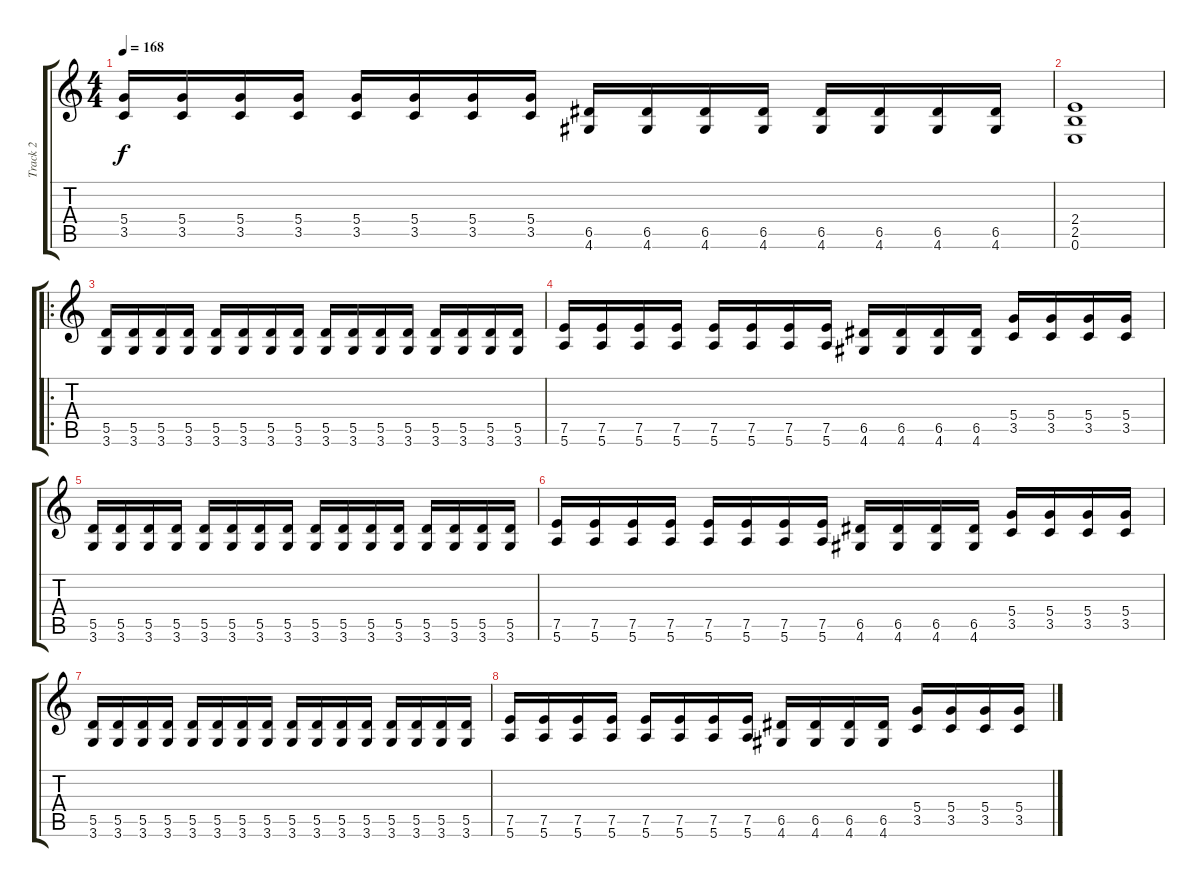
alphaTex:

\track ("Track 2" "Track 2") {instrument distortionguitar}
\staff {score tabs}
\tuning (E4 B3 G3 D3 A2 E2) {hide}
\ts (4 4)
\tempo 168
\clef g2
\ks c
(5.4 3.5).16{dy f} (5.4 3.5).16 (5.4 3.5).16 (5.4 3.5).16 (5.4 3.5).16 (5.4 3.5).16 (5.4 3.5).16 (5.4 3.5).16 (6.5 4.6).16 (6.5 4.6).16 (6.5 4.6).16 (6.5 4.6).16 (6.5 4.6).16 (6.5 4.6).16 (6.5 4.6).16 (6.5 4.6).16 |
(2.4 2.5 0.6).1 |
\ro
(5.5 3.6).16 (5.5 3.6).16 (5.5 3.6).16 (5.5 3.6).16 (5.5 3.6).16 (5.5 3.6).16 (5.5 3.6).16 (5.5 3.6).16 (5.5 3.6).16 (5.5 3.6).16 (5.5 3.6).16 (5.5 3.6).16 (5.5 3.6).16 (5.5 3.6).16 (5.5 3.6).16 (5.5 3.6).16 |
(7.5 5.6).16 (7.5 5.6).16 (7.5 5.6).16 (7.5 5.6).16 (7.5 5.6).16 (7.5 5.6).16 (7.5 5.6).16 (7.5 5.6).16 (6.5 4.6).16 (6.5 4.6).16 (6.5 4.6).16 (6.5 4.6).16 (5.4 3.5).16 (5.4 3.5).16 (5.4 3.5).16 (5.4 3.5).16 |
(5.5 3.6).16 (5.5 3.6).16 (5.5 3.6).16 (5.5 3.6).16 (5.5 3.6).16 (5.5 3.6).16 (5.5 3.6).16 (5.5 3.6).16 (5.5 3.6).16 (5.5 3.6).16 (5.5 3.6).16 (5.5 3.6).16 (5.5 3.6).16 (5.5 3.6).16 (5.5 3.6).16 (5.5 3.6).16 |
(7.5 5.6).16 (7.5 5.6).16 (7.5 5.6).16 (7.5 5.6).16 (7.5 5.6).16 (7.5 5.6).16 (7.5 5.6).16 (7.5 5.6).16 (6.5 4.6).16 (6.5 4.6).16 (6.5 4.6).16 (6.5 4.6).16 (5.4 3.5).16 (5.4 3.5).16 (5.4 3.5).16 (5.4 3.5).16 |
(5.5 3.6).16 (5.5 3.6).16 (5.5 3.6).16 (5.5 3.6).16 (5.5 3.6).16 (5.5 3.6).16 (5.5 3.6).16 (5.5 3.6).16 (5.5 3.6).16 (5.5 3.6).16 (5.5 3.6).16 (5.5 3.6).16 (5.5 3.6).16 (5.5 3.6).16 (5.5 3.6).16 (5.5 3.6).16 |
(7.5 5.6).16 (7.5 5.6).16 (7.5 5.6).16 (7.5 5.6).16 (7.5 5.6).16 (7.5 5.6).16 (7.5 5.6).16 (7.5 5.6).16 (6.5 4.6).16 (6.5 4.6).16 (6.5 4.6).16 (6.5 4.6).16 (5.4 3.5).16 (5.4 3.5).16 (5.4 3.5).16 (5.4 3.5).16
